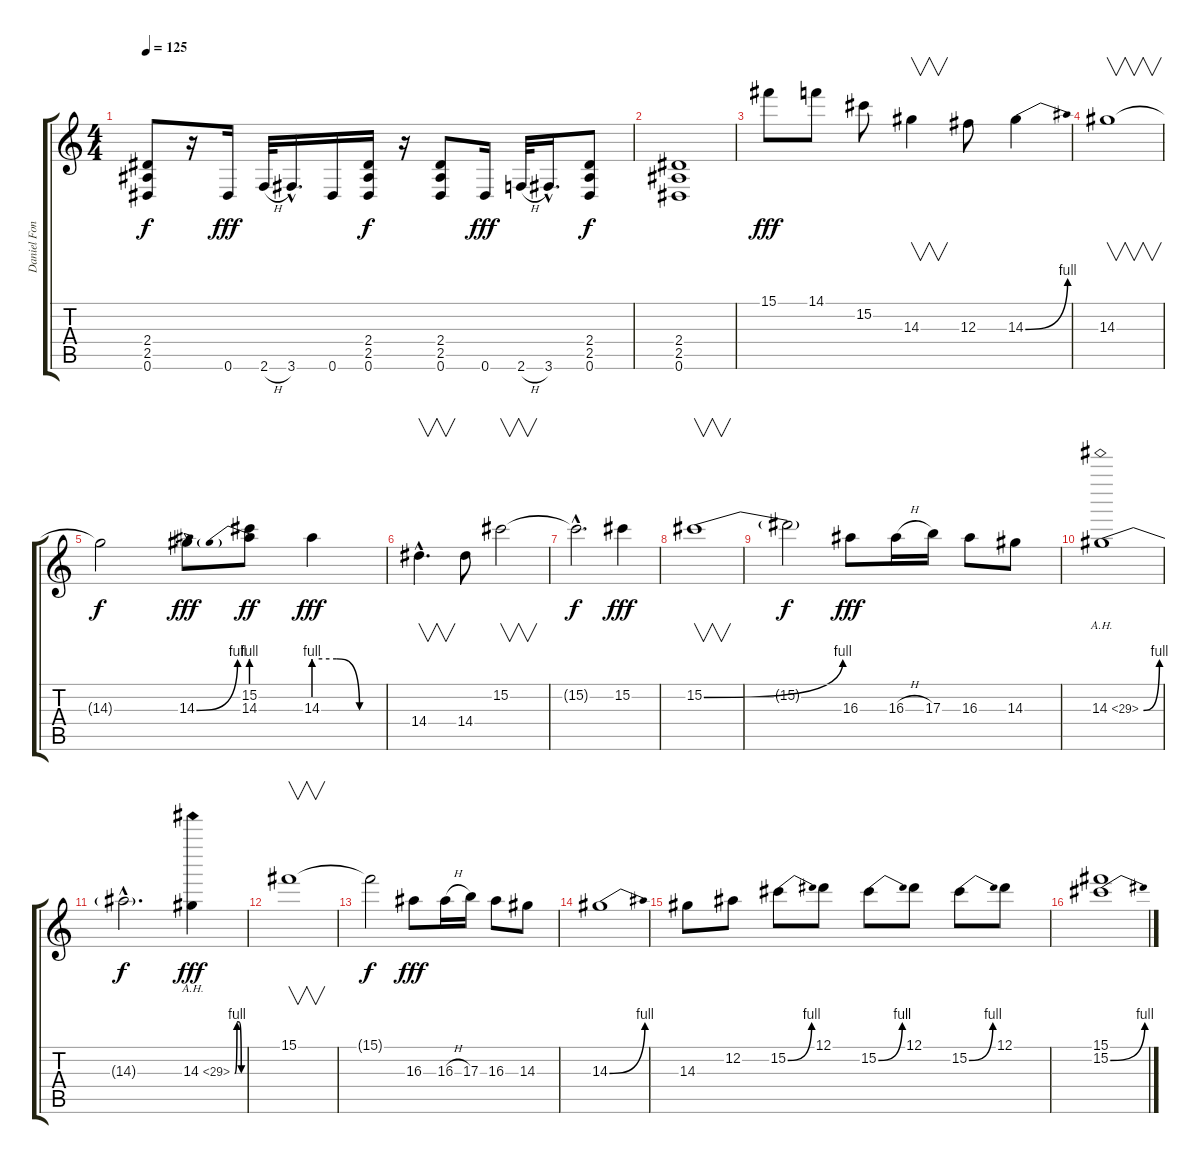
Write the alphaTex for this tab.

\track ("Daniel Fonseca" "Daniel Fon") {instrument distortionguitar}
\staff {score tabs}
\tuning (Eb4 Bb3 Gb3 Db3 Ab2 Eb2) {hide}
\ts (4 4)
\tempo 125
\clef g2
\ks c
(2.4 2.5 0.6).8{dy f} r.16 0.6.16{dy fff} 2.6{h}.32 3.6{hac}.16{d} 0.6.16 (2.4 2.5 0.6).16{dy f} r.16 (2.4 2.5 0.6).8 0.6.16{dy fff} 2.6{h}.32 3.6{hac}.16{d} (2.4 2.5 0.6).8{dy f} |
(2.4 2.5 0.6).1 |
15.1.8{dy fff} 14.1.8 15.2.8 14.3.4{v} 12.3.8 14.3{be (bend 0 0 60 4)}.4 |
14.3.1{v} |
14.3{t}.2{dy f} 14.3{be (bend 0 0 60 4)}.8{dy fff} (15.2 14.3{be (prebend 0 4 60 4)}).8{dy ff} 14.3{be (custom 0 4 20 4 40 0 60 0)}.4{dy fff} |
14.4{hac}.4{v d} 14.4.8 15.2.2{v} |
15.2{hac t}.2{d dy f} 15.2.4{dy fff} |
15.2{be (bend 0 0 60 4)}.1{v} |
15.2{t}.2{dy f} 16.3.8{dy fff} 16.3{h}.16 17.3.16 16.3.8 14.3.8 |
14.3{be (bend 0 0 60 4) ah 15}.1 |
14.3{hac t}.2{d dy f} 14.3{be (custom 0 0 15 4 30 4 45 0 60 0) ah 15}.4{dy fff} |
15.1.1{v} |
15.1{t}.2{dy f} 16.3.8{dy fff} 16.3{h}.16 17.3.16 16.3.8 14.3.8 |
14.3{be (bend 0 0 60 4)}.1 |
14.3.8 12.2.8 15.2{be (bend 0 0 60 4)}.8 12.1.8 15.2{be (bend 0 0 60 4)}.8 12.1.8 15.2{be (bend 0 0 60 4)}.8 12.1.8 |
(15.1 15.2{be (bend 0 0 60 4)}).1
